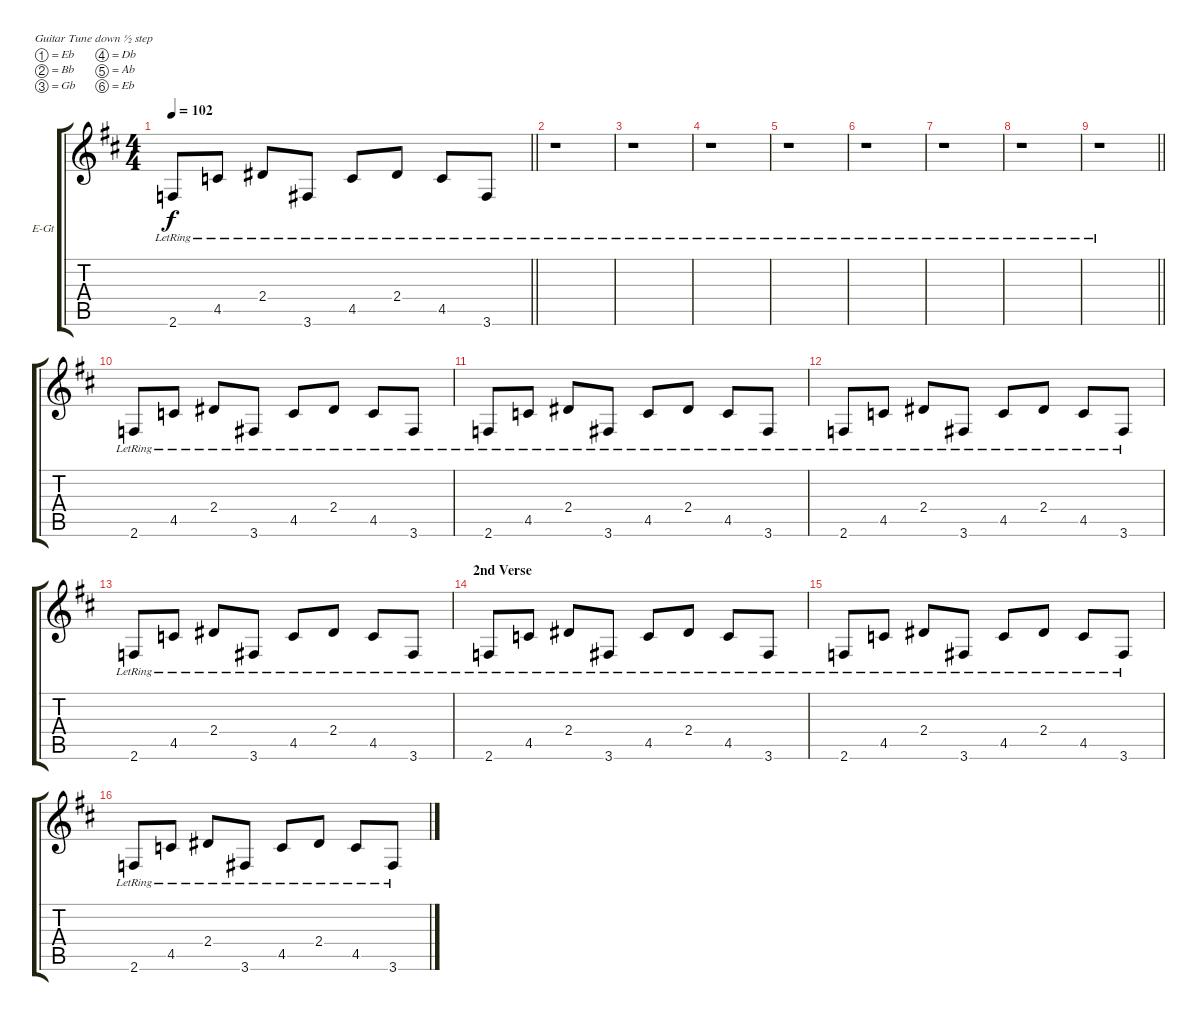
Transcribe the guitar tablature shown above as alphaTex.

\bracketExtendMode groupsimilarinstruments
\firstSystemTrackNameOrientation horizontal
\otherSystemsTrackNameOrientation horizontal
\track ("Clean w'chorus" "E-Gt") {instrument electricguitarclean}
\staff {score tabs}
\tuning (Eb4 Bb3 Gb3 Db3 Ab2 Eb2)
\ts (4 4)
\tempo 102
\clef g2
\barLineRight lightlight
\ks d
2.6{lr}.8{dy f} 4.5{lr}.8 2.4{lr}.8 3.6{lr}.8 4.5{lr}.8 2.4{lr}.8 4.5{lr}.8 3.6{lr}.8 |
r.1 |
r.1 |
r.1 |
r.1 |
r.1 |
r.1 |
r.1 |
\barLineRight lightlight
r.1 |
2.6{lr}.8 4.5{lr}.8 2.4{lr}.8 3.6{lr}.8 4.5{lr}.8 2.4{lr}.8 4.5{lr}.8 3.6{lr}.8 |
2.6{lr}.8 4.5{lr}.8 2.4{lr}.8 3.6{lr}.8 4.5{lr}.8 2.4{lr}.8 4.5{lr}.8 3.6{lr}.8 |
2.6{lr}.8 4.5{lr}.8 2.4{lr}.8 3.6{lr}.8 4.5{lr}.8 2.4{lr}.8 4.5{lr}.8 3.6{lr}.8 |
2.6{lr}.8 4.5{lr}.8 2.4{lr}.8 3.6{lr}.8 4.5{lr}.8 2.4{lr}.8 4.5{lr}.8 3.6{lr}.8 |
\section ("" "2nd Verse")
2.6{lr}.8 4.5{lr}.8 2.4{lr}.8 3.6{lr}.8 4.5{lr}.8 2.4{lr}.8 4.5{lr}.8 3.6{lr}.8 |
2.6{lr}.8 4.5{lr}.8 2.4{lr}.8 3.6{lr}.8 4.5{lr}.8 2.4{lr}.8 4.5{lr}.8 3.6{lr}.8 |
2.6{lr}.8 4.5{lr}.8 2.4{lr}.8 3.6{lr}.8 4.5{lr}.8 2.4{lr}.8 4.5{lr}.8 3.6{lr}.8
